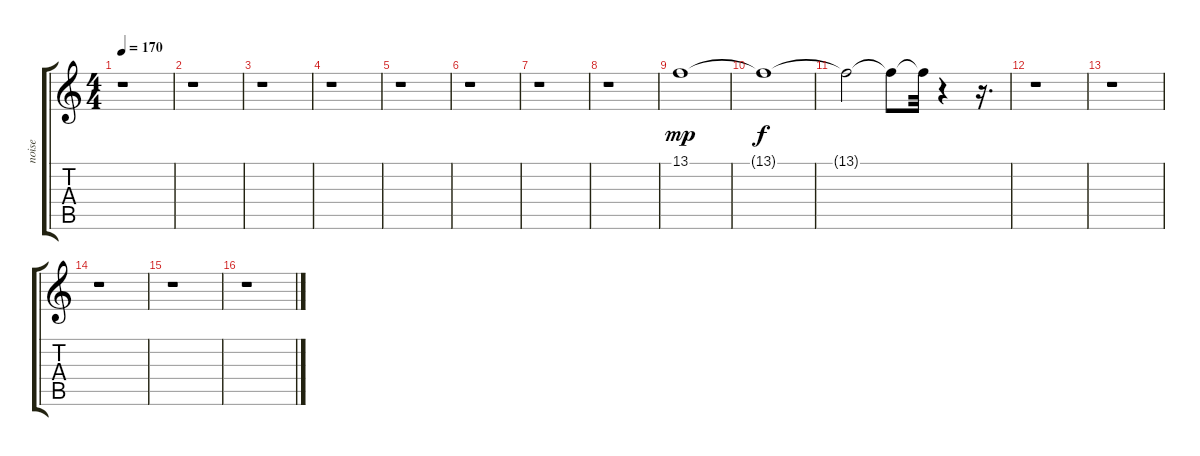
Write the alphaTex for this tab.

\track ("noise" "noise") {instrument seashore}
\staff {score tabs}
\tuning (E4 B3 G3 D3 A2 E2) {hide}
\ts (4 4)
\tempo 170
\clef g2
\ks c
r.1{dy mp} |
r.1 |
r.1 |
r.1 |
r.1 |
r.1 |
r.1 |
r.1 |
13.1.1 |
13.1{t}.1{dy f} |
13.1{t}.2 13.1{t}.8 13.1{t}.32 r.4 r.16{d} |
r.1 |
r.1 |
r.1 |
r.1 |
r.1
